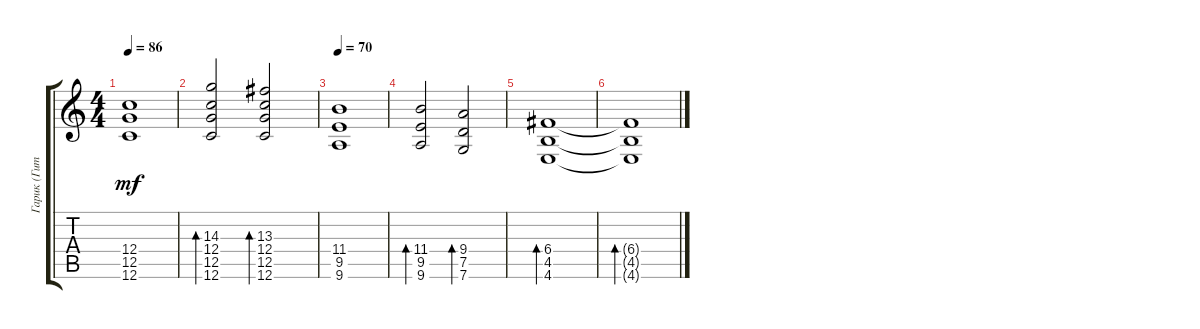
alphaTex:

\track ("Гарик (Гитара)" "Гарик (Гит") {instrument electricguitarclean}
\staff {score tabs}
\tuning (D4 A3 F3 C3 G2 C2) {hide}
\ts (4 4)
\tempo 86
\clef g2
\ks c
(12.4 12.5 12.6).1{dy mf volume 9 instrument acousticguitarsteel} |
(14.3 12.4 12.5 12.6).2{bd 60} (13.3 12.4 12.5 12.6).2{bd 60} |
\tempo 70
(11.4 9.5 9.6).1 |
(11.4 9.5 9.6).2{bd 120} (9.4 7.5 7.6).2{bd 120} |
(6.4 4.5 4.6).1{bd 120} |
(6.4{t} 4.5{t} 4.6{t}).1{bd 60}
